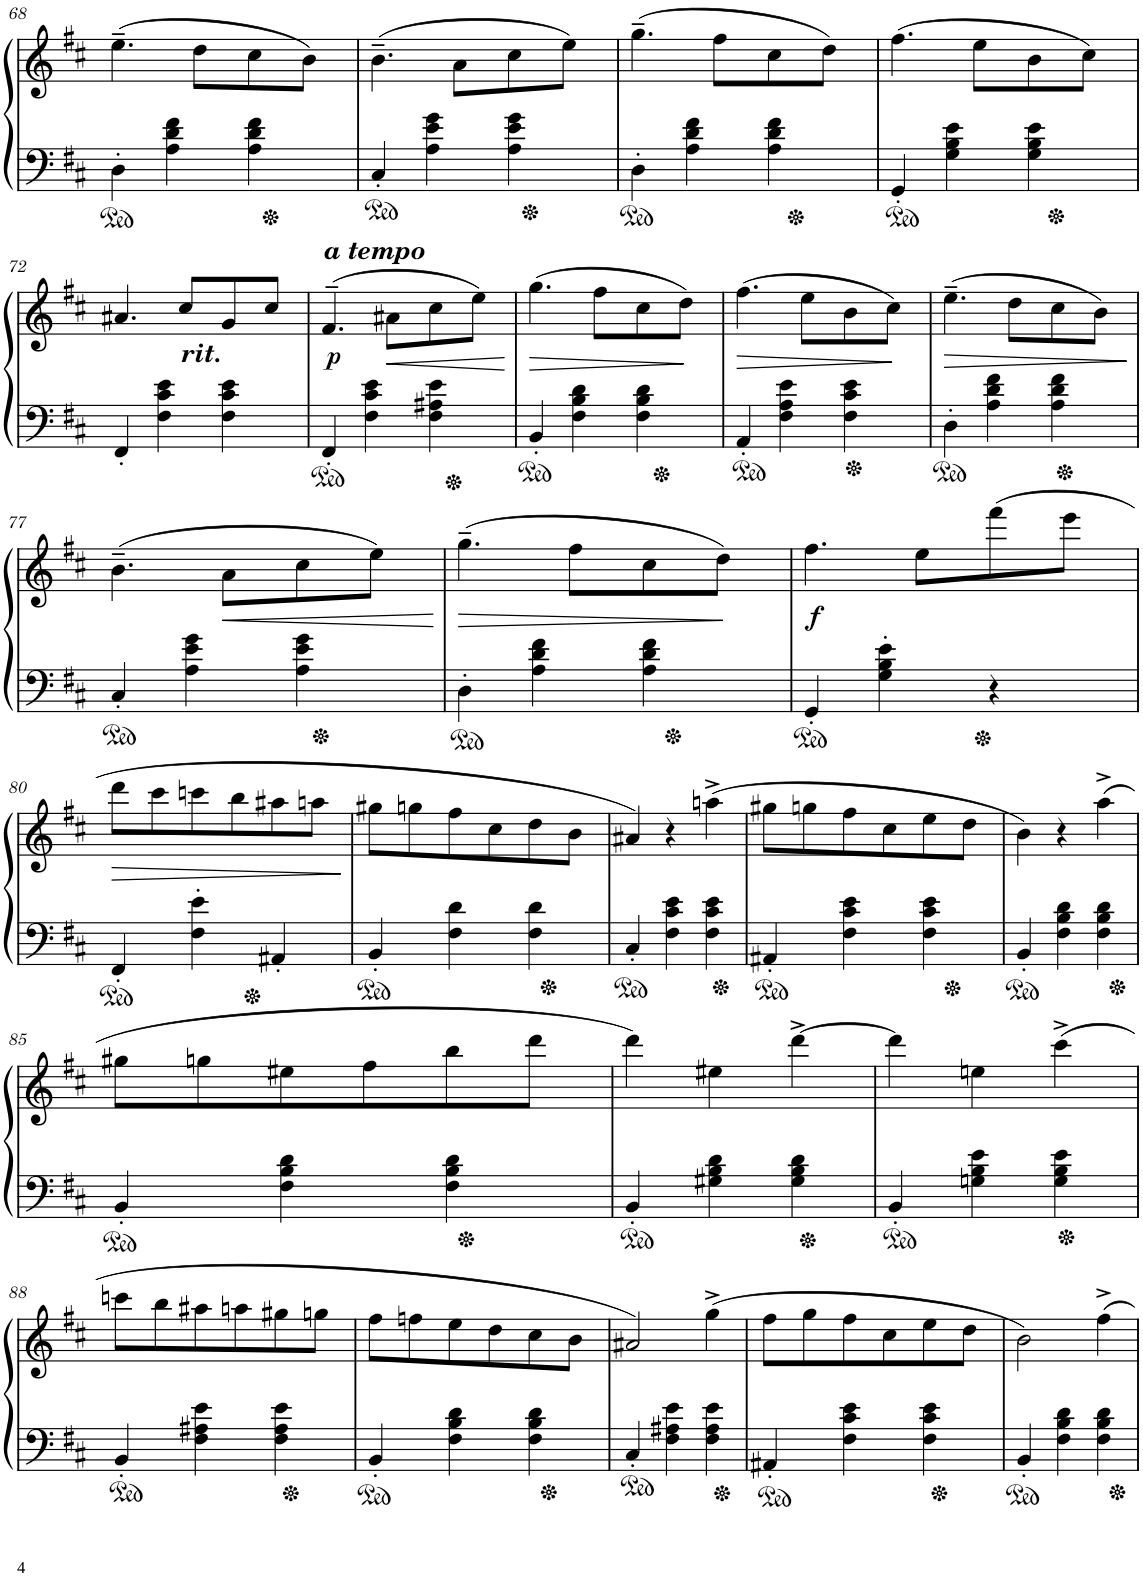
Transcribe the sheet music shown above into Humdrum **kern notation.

**kern	**kern	**dynam
*part1	*part1	*part1
*staff2	*staff1	*staff1/2
*I"Piano	*	*
*I'Pno	*	*
!!LO:PB:g=z
*clefF4	*clefG2	*
*k[f#c#]	*k[f#c#]	*
*M3/4	*M3/4	*
=68	=68	=68
4D'\	(4.ee~\	.
4A\ 4d\ 4f#\	.	.
.	8dd\L	.
4A\ 4d\ 4f#\	8cc#\	.
.	8b\J)	.
=69	=69	=69
4C#'/	(4.b~\	.
4A\ 4e\ 4g\	.	.
.	8a\L	.
4A\ 4e\ 4g\	8cc#\	.
.	8ee\J)	.
=70	=70	=70
4D'\	(4.gg~\	.
4A\ 4d\ 4f#\	.	.
.	8ff#\L	.
4A\ 4d\ 4f#\	8cc#\	.
.	8dd\J)	.
=71	=71	=71
4GG'/	(4.ff#\	.
4G\ 4B\ 4e\	.	.
.	8ee\L	.
4G\ 4B\ 4e\	8b\	.
.	8cc#\J)	.
!!LO:LB:g=z
=72	=72	=72
4FF#'/	4.a#X/	.
4F#\ 4c#\ 4e\	.	.
!	!LO:TX:b:Bi:t=rit.	!
.	8cc#/L	.
4F#\ 4c#\ 4e\	8g/	.
.	8cc#/J	.
=73	=73	=73
!	!LO:TX:a:Bi:t=a tempo	!
!	!	!LO:DY:b
4FF#'/	(4.f#~>/	p
4F#\ 4c#\ 4e\	.	.
!	!	!LO:HP:b
.	8a#X\L	<
4F#\ 4A#X\ 4e\	8cc#\	.
.	8ee\J)	.
.	.	[
=74	=74	=74
!	!	!LO:HP:b
4BB'/	(4.gg\	>
4F#\ 4B\ 4d\	.	.
.	8ff#\L	.
4F#\ 4B\ 4d\	8cc#\	.
.	8dd\J)	]
=75	=75	=75
!	!	!LO:HP:b
4AA'/	(4.ff#\	>
4F#\ 4A\ 4e\	.	.
.	8ee\L	.
4F#\ 4c#\ 4e\	8b\	.
.	8cc#\J)	]
=76	=76	=76
!	!	!LO:HP:b
4D'\	(4.ee~\	>
4A\ 4d\ 4f#\	.	.
.	8dd\L	.
4A\ 4d\ 4f#\	8cc#\	.
.	8b\J)	.
.	.	]
!!LO:LB:g=z
=77	=77	=77
4C#'/	(4.b~\	.
4A\ 4e\ 4g\	.	.
!	!	!LO:HP:b
.	8a\L	<
4A\ 4e\ 4g\	8cc#\	.
.	8ee\J)	.
.	.	[
=78	=78	=78
!	!	!LO:HP:b
4D'\	(4.gg~\	>
4A\ 4d\ 4f#\	.	.
.	8ff#\L	.
4A\ 4d\ 4f#\	8cc#\	.
.	8dd\J)	]
=79	=79	=79
!	!	!LO:DY:b
4GG'/	4.ff#\	f
4G\' 4B\' 4e\'	.	.
.	8ee\L	.
4r	(8fff#\	.
.	8eee\J	.
!!LO:LB:g=z
=80	=80	=80
!	!	!LO:HP:b
4FF#'/	8ddd\L	>
.	8ccc#\	.
4F#\' 4e\'	8cccn\	.
.	8bb\	.
4AA#X'/	8aa#X\	.
.	8aan\J	.
.	.	]
=81	=81	=81
4BB'/	8gg#X\L	.
.	8ggn\	.
4F#\ 4d\	8ff#\	.
.	8cc#\	.
4F#\ 4d\	8dd\	.
.	8b\J	.
=82	=82	=82
4C#'/	4a#X/)	.
4F#\ 4c#\ 4e\	4r	.
4F#\ 4c#\ 4e\	(4aan^\	.
=83	=83	=83
4AA#X'/	8gg#X\L	.
.	8ggn\	.
4F#\ 4c#\ 4e\	8ff#\	.
.	8cc#\	.
4F#\ 4c#\ 4e\	8ee\	.
.	8dd\J	.
=84	=84	=84
4BB'/	4b\)	.
4F#\ 4B\ 4d\	4r	.
4F#\ 4B\ 4d\	(4aa^\	.
!!LO:LB:g=z
=85	=85	=85
4BB'/	8gg#X\L	.
.	8ggn\	.
4F#\ 4B\ 4d\	8ee#X\	.
.	8ff#\	.
4F#\ 4B\ 4d\	8bb\	.
.	8ddd\J	.
=86	=86	=86
4BB'/	4ddd\)	.
4G#X\ 4B\ 4d\	4ee#X\	.
4G#\ 4B\ 4d\	[4ddd^\	.
=87	=87	=87
4BB'/	4ddd\]	.
4Gn\ 4B\ 4e\	4een\	.
4G\ 4B\ 4e\	(4ccc#^\	.
!!LO:LB:g=z
=88	=88	=88
4BB'/	8cccn\L	.
.	8bb\	.
4F#\ 4A#X\ 4e\	8aa#X\	.
.	8aan\	.
4F#\ 4A#\ 4e\	8gg#X\	.
.	8ggn\J	.
=89	=89	=89
4BB'/	8ff#\L	.
.	8ffn\	.
4F#\ 4B\ 4d\	8ee\	.
.	8dd\	.
4F#\ 4B\ 4d\	8cc#\	.
.	8b\J	.
=90	=90	=90
4C#'/	2a#X/)	.
4F#\ 4A#X\ 4e\	.	.
4F#\ 4A#\ 4e\	(4gg^\	.
=91	=91	=91
4AA#X'/	8ff#\L	.
.	8gg\	.
4F#\ 4c#\ 4e\	8ff#\	.
.	8cc#\	.
4F#\ 4c#\ 4e\	8ee\	.
.	8dd\J	.
=92	=92	=92
4BB'/	2b\)	.
4F#\ 4B\ 4d\	.	.
4F#\ 4B\ 4d\	4ff#^\	.
=	=	=
*-	*-	*-
